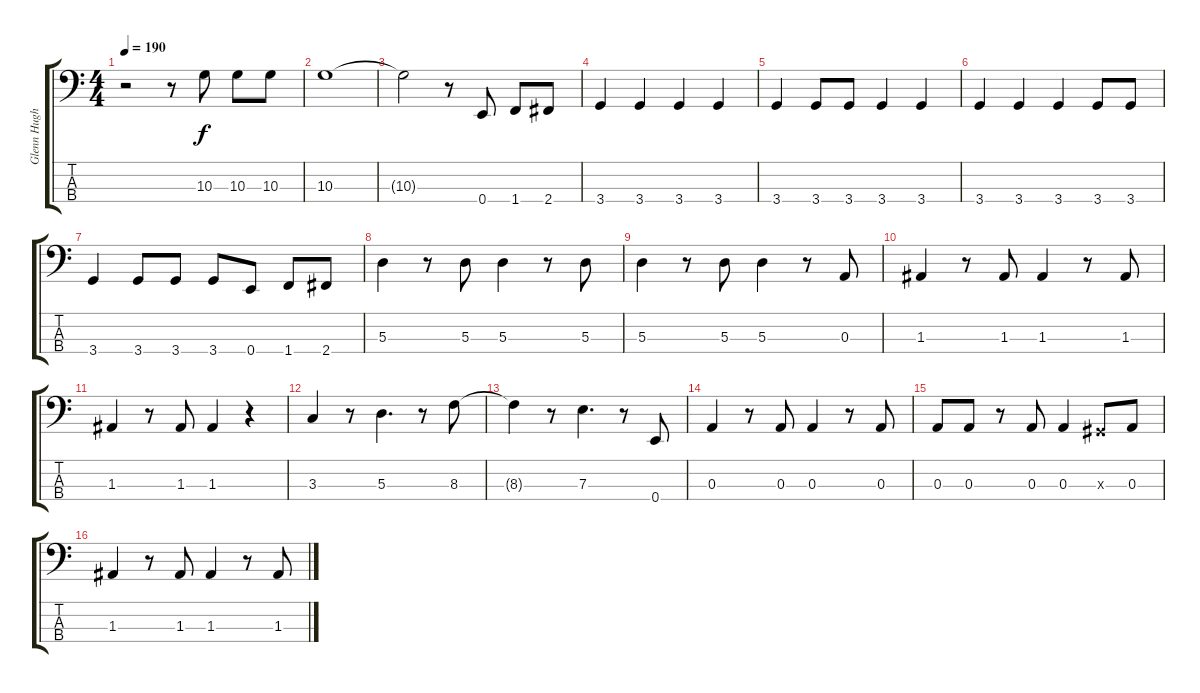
\track ("Glenn Hughes" "Glenn Hugh") {instrument electricbassfinger}
\staff {score tabs}
\tuning (G2 D2 A1 E1) {hide}
\ts (4 4)
\tempo 190
\clef f4
\ks c
r.2{dy f} r.8 10.3.8 10.3.8 10.3.8 |
10.3.1 |
10.3{t}.2 r.8 0.4.8 1.4.8 2.4.8 |
3.4.4 3.4.4 3.4.4 3.4.4 |
3.4.4 3.4.8 3.4.8 3.4.4 3.4.4 |
3.4.4 3.4.4 3.4.4 3.4.8 3.4.8 |
3.4.4 3.4.8 3.4.8 3.4.8 0.4.8 1.4.8 2.4.8 |
5.3.4 r.8 5.3.8 5.3.4 r.8 5.3.8 |
5.3.4 r.8 5.3.8 5.3.4 r.8 0.3.8 |
1.3.4 r.8 1.3.8 1.3.4 r.8 1.3.8 |
1.3.4 r.8 1.3.8 1.3.4 r.4 |
3.3.4 r.8 5.3.4{d} r.8 8.3.8 |
8.3{t}.4 r.8 7.3.4{d} r.8 0.4.8 |
0.3.4 r.8 0.3.8 0.3.4 r.8 0.3.8 |
0.3.8 0.3.8 r.8 0.3.8 0.3.4 -1.3{x}.8 0.3.8 |
1.3.4 r.8 1.3.8 1.3.4 r.8 1.3.8
